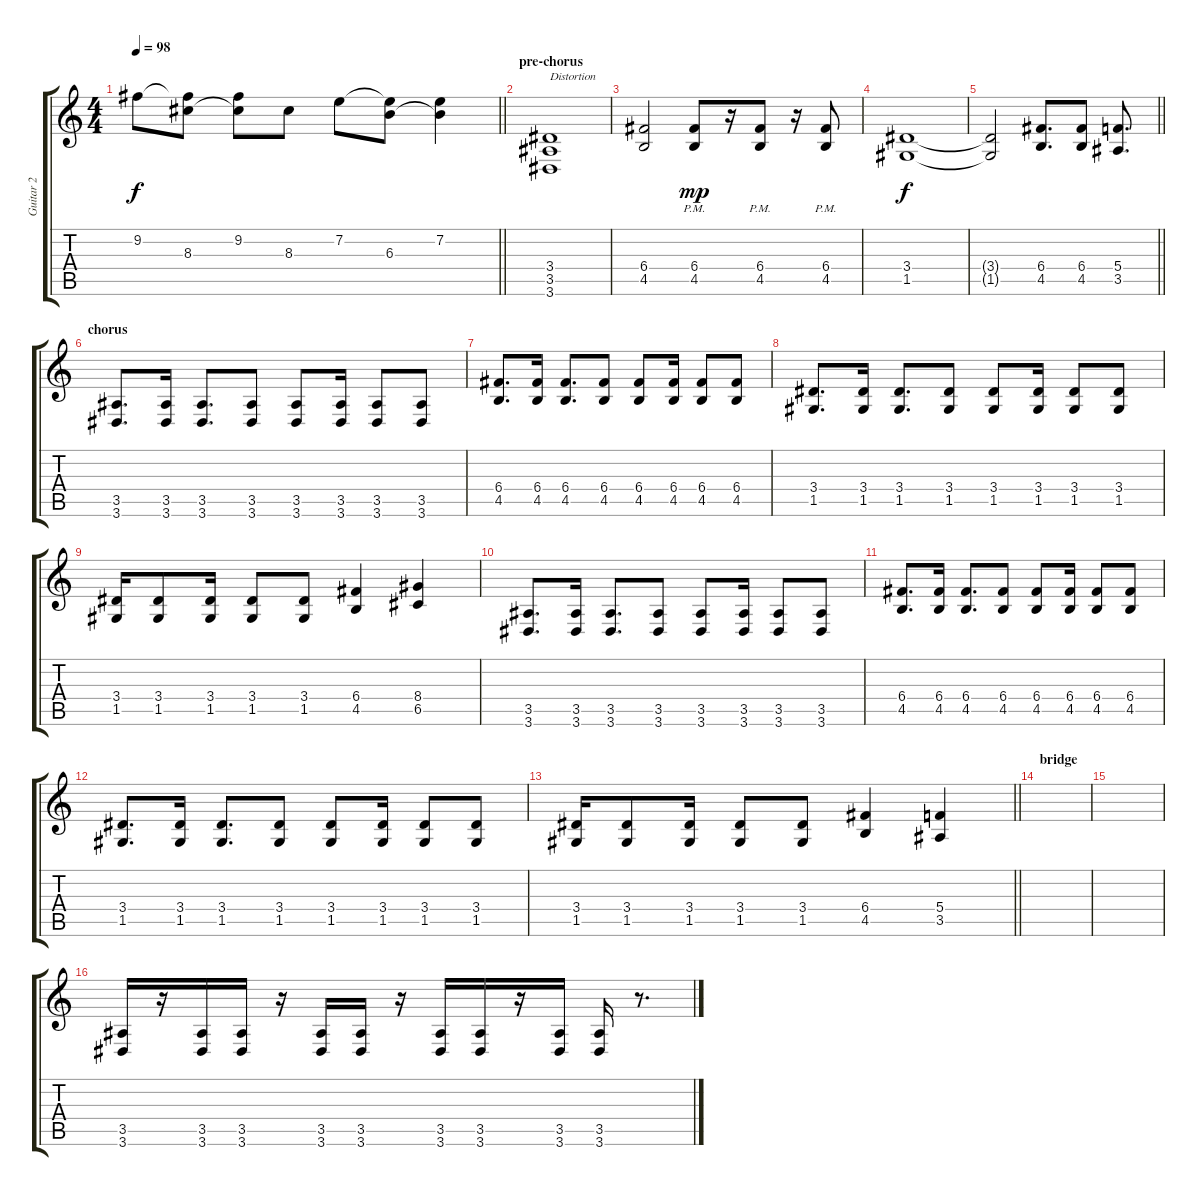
\track ("Guitar 2" "Guitar 2") {instrument distortionguitar}
\staff {score tabs}
\tuning (D4 A3 F3 C3 G2 C2) {hide}
\ts (4 4)
\tempo 98
\clef g2
\barLineRight lightlight
\ks c
9.2.8{dy f} (9.2{t} 8.3).8 (9.2 8.3{t}).8 8.3.8 7.2.8 (7.2{t} 6.3).8 (7.2 6.3{t}).4 |
\section ("" "pre-chorus")
(3.4 3.5 3.6).1{txt "Distortion" volume 12 instrument distortionguitar} |
(6.4 4.5).2 (6.4{pm} 4.5{pm}).8{dy mp} r.16 (6.4{pm} 4.5{pm}).8 r.16 (6.4{pm} 4.5{pm}).8 |
(3.4 1.5).1{dy f} |
\barLineRight lightlight
(3.4{t} 1.5{t}).2 (6.4 4.5).8{d} (6.4 4.5).8 (5.4 3.5).8{d} |
\section ("" "chorus")
(3.5 3.6).8{d} (3.5 3.6).16 (3.5 3.6).8{d} (3.5 3.6).8 (3.5 3.6).8 (3.5 3.6).16 (3.5 3.6).8 (3.5 3.6).8 |
(6.4 4.5).8{d} (6.4 4.5).16 (6.4 4.5).8{d} (6.4 4.5).8 (6.4 4.5).8 (6.4 4.5).16 (6.4 4.5).8 (6.4 4.5).8 |
(3.4 1.5).8{d} (3.4 1.5).16 (3.4 1.5).8{d} (3.4 1.5).8 (3.4 1.5).8 (3.4 1.5).16 (3.4 1.5).8 (3.4 1.5).8 |
(3.4 1.5).16 (3.4 1.5).8 (3.4 1.5).16 (3.4 1.5).8 (3.4 1.5).8 (6.4 4.5).4 (8.4 6.5).4 |
(3.5 3.6).8{d} (3.5 3.6).16 (3.5 3.6).8{d} (3.5 3.6).8 (3.5 3.6).8 (3.5 3.6).16 (3.5 3.6).8 (3.5 3.6).8 |
(6.4 4.5).8{d} (6.4 4.5).16 (6.4 4.5).8{d} (6.4 4.5).8 (6.4 4.5).8 (6.4 4.5).16 (6.4 4.5).8 (6.4 4.5).8 |
(3.4 1.5).8{d} (3.4 1.5).16 (3.4 1.5).8{d} (3.4 1.5).8 (3.4 1.5).8 (3.4 1.5).16 (3.4 1.5).8 (3.4 1.5).8 |
\barLineRight lightlight
(3.4 1.5).16 (3.4 1.5).8 (3.4 1.5).16 (3.4 1.5).8 (3.4 1.5).8 (6.4 4.5).4 (5.4 3.5).4 |
\section ("" "bridge")
|
|
(3.5 3.6).16 r.16 (3.5 3.6).16 (3.5 3.6).16 r.16 (3.5 3.6).16 (3.5 3.6).16 r.16 (3.5 3.6).16 (3.5 3.6).16 r.16 (3.5 3.6).16 (3.5 3.6).16 r.8{d}
